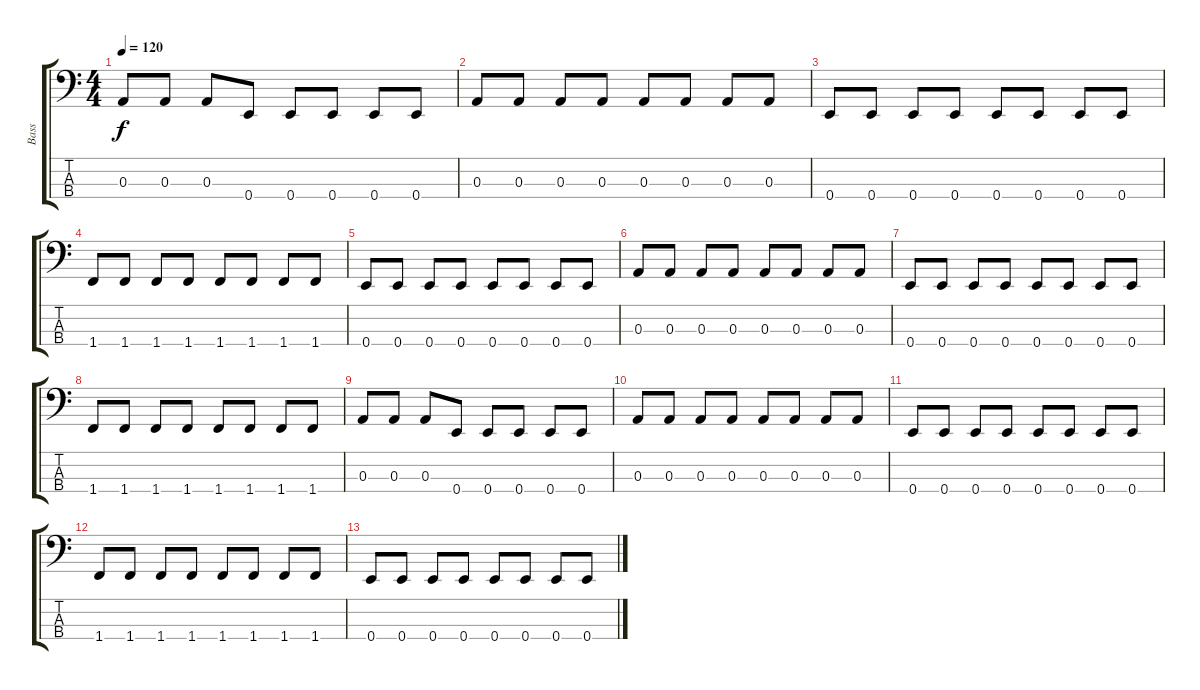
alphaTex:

\track ("Bass" "Bass") {instrument electricbasspick}
\staff {score tabs}
\tuning (G2 D2 A1 E1) {hide}
\ts (4 4)
\tempo 120
\clef f4
\ks c
0.3.8{dy f} 0.3.8 0.3.8 0.4.8 0.4.8 0.4.8 0.4.8 0.4.8 |
0.3.8 0.3.8 0.3.8 0.3.8 0.3.8 0.3.8 0.3.8 0.3.8 |
0.4.8 0.4.8 0.4.8 0.4.8 0.4.8 0.4.8 0.4.8 0.4.8 |
1.4.8 1.4.8 1.4.8 1.4.8 1.4.8 1.4.8 1.4.8 1.4.8 |
0.4.8 0.4.8 0.4.8 0.4.8 0.4.8 0.4.8 0.4.8 0.4.8 |
0.3.8 0.3.8 0.3.8 0.3.8 0.3.8 0.3.8 0.3.8 0.3.8 |
0.4.8 0.4.8 0.4.8 0.4.8 0.4.8 0.4.8 0.4.8 0.4.8 |
1.4.8 1.4.8 1.4.8 1.4.8 1.4.8 1.4.8 1.4.8 1.4.8 |
0.3.8 0.3.8 0.3.8 0.4.8 0.4.8 0.4.8 0.4.8 0.4.8 |
0.3.8 0.3.8 0.3.8 0.3.8 0.3.8 0.3.8 0.3.8 0.3.8 |
0.4.8 0.4.8 0.4.8 0.4.8 0.4.8 0.4.8 0.4.8 0.4.8 |
1.4.8 1.4.8 1.4.8 1.4.8 1.4.8 1.4.8 1.4.8 1.4.8 |
0.4.8 0.4.8 0.4.8 0.4.8 0.4.8 0.4.8 0.4.8 0.4.8
